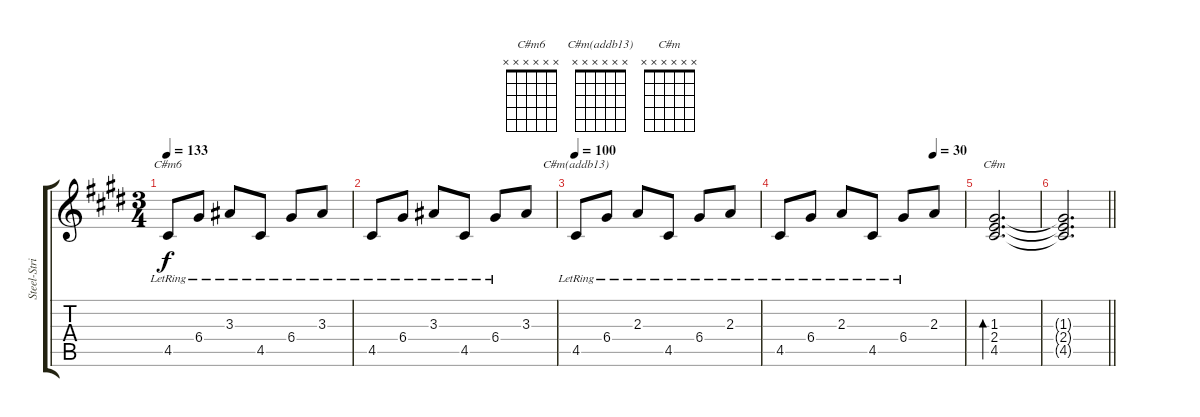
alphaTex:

\track ("Steel-Strined Acoustic" "Steel-Stri") {instrument acousticguitarsteel}
\staff {score tabs}
\tuning (E4 B3 G3 D3 A2 D2) {hide}
\chord ("C#m6" x x x x x x)
\chord ("C#m(addb13)" x x x x x x)
\chord ("C#m" x x x x x x)
\ts (3 4)
\tempo 133
\clef g2
\ks c#minor
4.5{lr}.8{ch "C#m6" dy f} 6.4{lr}.8 3.3{lr}.8 4.5{lr}.8 6.4{lr}.8 3.3{lr}.8 |
4.5{lr}.8 6.4{lr}.8 3.3{lr}.8 4.5{lr}.8 6.4{lr}.8 3.3.8 |
\tempo 100
4.5{lr}.8{ch "C#m(addb13)"} 6.4{lr}.8 2.3{lr}.8 4.5{lr}.8 6.4{lr}.8 2.3{lr}.8 |
\tempo (30 0.8333333333333334)
4.5{lr}.8 6.4{lr}.8 2.3{lr}.8 4.5{lr}.8 6.4{lr}.8 2.3.8 |
(1.3 2.4 4.5).2{d bd 120 ch "C#m"} |
\barLineRight lightlight
(1.3{t} 2.4{t} 4.5{t}).2{d}
